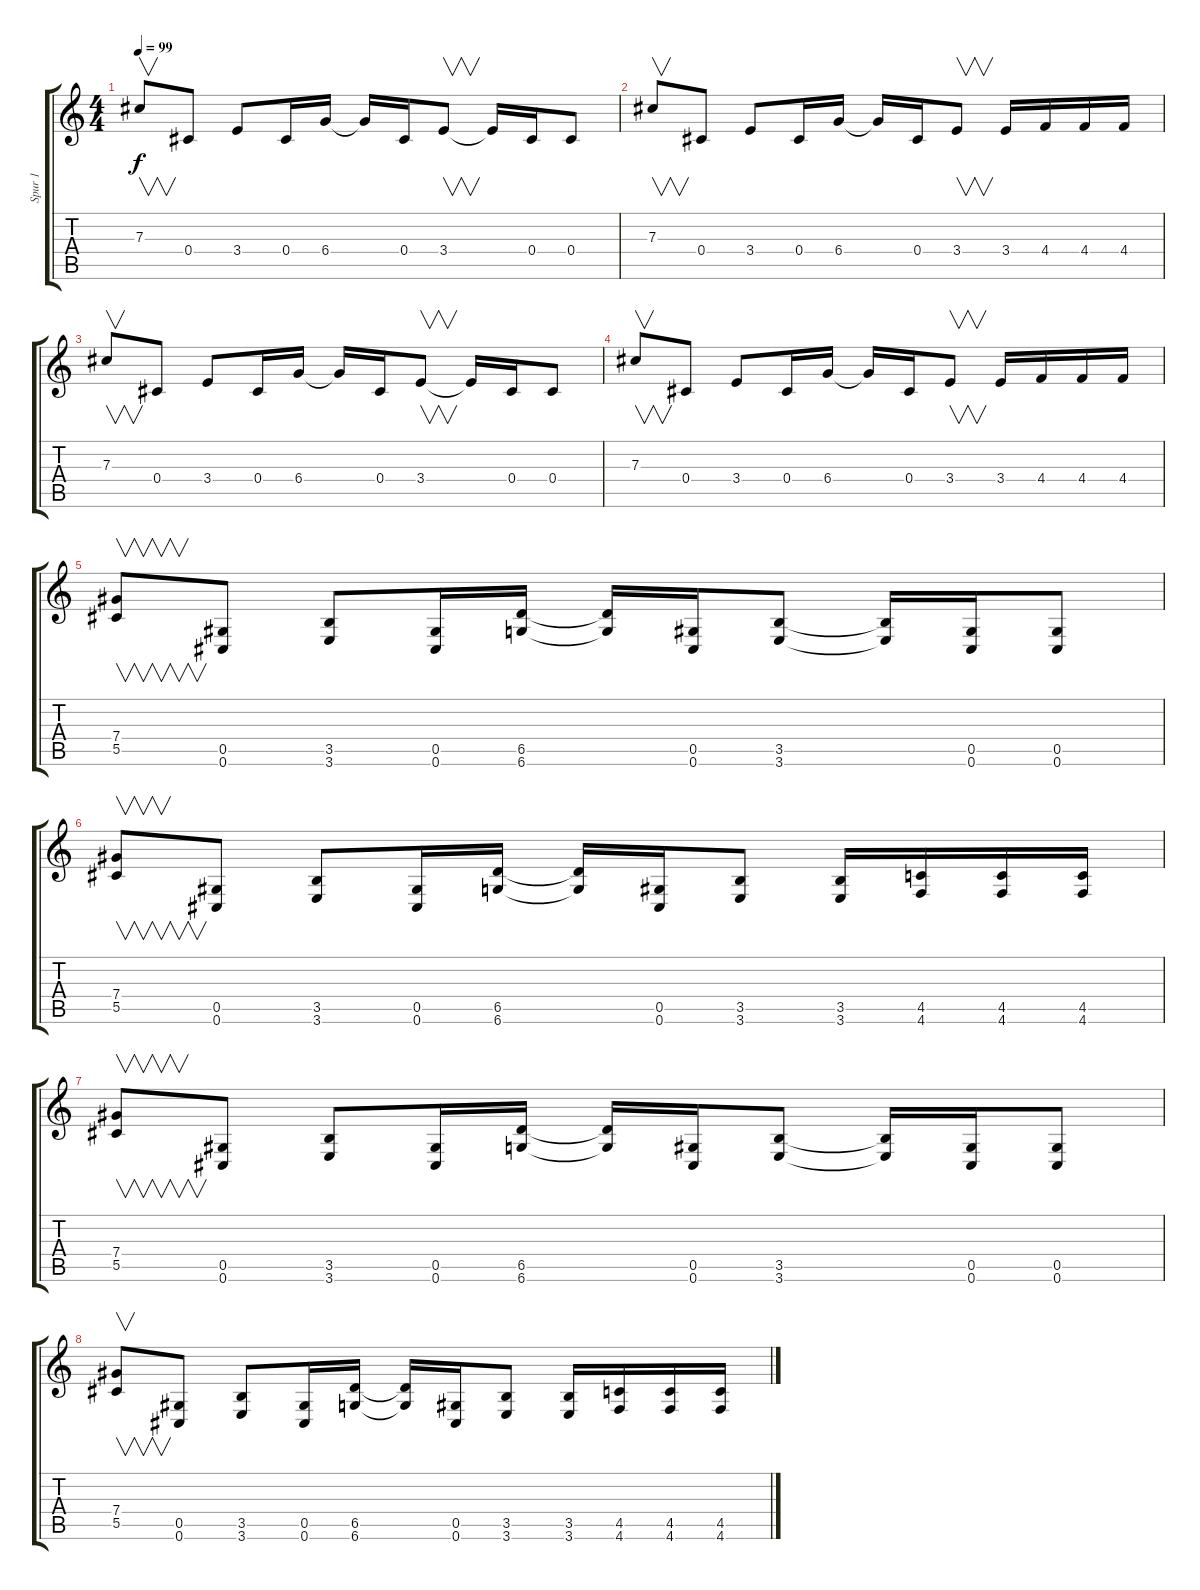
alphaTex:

\track ("Spur 1" "Spur 1") {instrument overdrivenguitar}
\staff {score tabs}
\tuning (Eb4 Bb3 Gb3 Db3 Ab2 Db2) {hide}
\ts (4 4)
\tempo 99
\clef g2
\ks c
7.3.8{v dy f instrument overdrivenguitar} 0.4.8 3.4.8 0.4.16 6.4.16 6.4{t}.16 0.4.16 3.4.8{v} 3.4{t}.16 0.4.16 0.4.8 |
7.3.8{v} 0.4.8 3.4.8 0.4.16 6.4.16 6.4{t}.16 0.4.16 3.4.8{v} 3.4.16 4.4.16 4.4.16 4.4.16 |
7.3.8{v} 0.4.8 3.4.8 0.4.16 6.4.16 6.4{t}.16 0.4.16 3.4.8{v} 3.4{t}.16 0.4.16 0.4.8 |
7.3.8{v} 0.4.8 3.4.8 0.4.16 6.4.16 6.4{t}.16 0.4.16 3.4.8{v} 3.4.16 4.4.16 4.4.16 4.4.16 |
(7.4 5.5).8{v} (0.5 0.6).8 (3.5 3.6).8 (0.5 0.6).16 (6.5 6.6).16 (6.5{t} 6.6{t}).16 (0.5 0.6).16 (3.5 3.6).8 (3.5{t} 3.6{t}).16 (0.5 0.6).16 (0.5 0.6).8 |
(7.4 5.5).8{v} (0.5 0.6).8 (3.5 3.6).8 (0.5 0.6).16 (6.5 6.6).16 (6.5{t} 6.6{t}).16 (0.5 0.6).16 (3.5 3.6).8 (3.5 3.6).16 (4.5 4.6).16 (4.5 4.6).16 (4.5 4.6).16 |
(7.4 5.5).8{v} (0.5 0.6).8 (3.5 3.6).8 (0.5 0.6).16 (6.5 6.6).16 (6.5{t} 6.6{t}).16 (0.5 0.6).16 (3.5 3.6).8 (3.5{t} 3.6{t}).16 (0.5 0.6).16 (0.5 0.6).8 |
(7.4 5.5).8{v} (0.5 0.6).8 (3.5 3.6).8 (0.5 0.6).16 (6.5 6.6).16 (6.5{t} 6.6{t}).16 (0.5 0.6).16 (3.5 3.6).8 (3.5 3.6).16 (4.5 4.6).16 (4.5 4.6).16 (4.5 4.6).16
